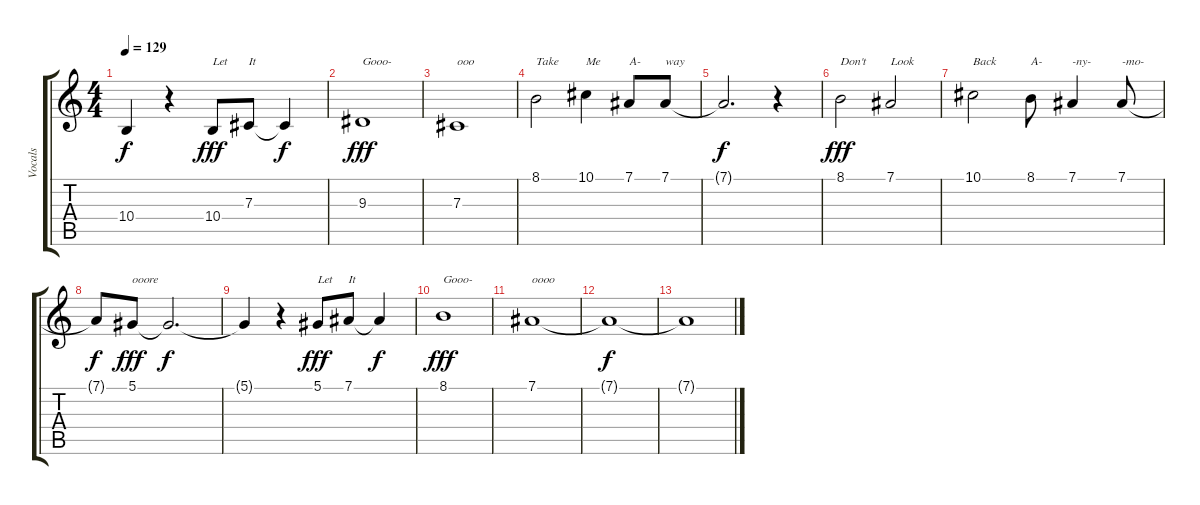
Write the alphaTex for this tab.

\track ("Vocals" "Vocals") {instrument violin}
\staff {score tabs}
\tuning (Eb4 Bb3 Gb3 Db3 Ab2 Db2) {hide}
\ts (4 4)
\tempo 129
\clef g2
\ks c
10.4{t}.4{dy f} r.4 10.4.8{txt "Let" dy fff} 7.3.8{txt "It"} 7.3{t}.4{dy f} |
9.3.1{txt "Gooo-" dy fff} |
7.3.1{txt "ooo"} |
8.1.2{txt "Take"} 10.1.4{txt "Me"} 7.1.8{txt "A-"} 7.1.8{txt "way"} |
7.1{t}.2{d dy f} r.4 |
8.1.2{txt "Don't" dy fff} 7.1.2{txt "Look"} |
10.1.2{txt "Back"} 8.1.8{txt "A-"} 7.1.4{txt "-ny-"} 7.1.8{txt "-mo-"} |
7.1{t}.8{dy f} 5.1.8{txt "ooore" dy fff} 5.1{t}.2{d dy f} |
5.1{t}.4 r.4 5.1.8{txt "Let" dy fff} 7.1.8{txt "It"} 7.1{t}.4{dy f} |
8.1.1{txt "Gooo-" dy fff} |
7.1.1{txt "oooo"} |
7.1{t}.1{dy f volume 0} |
7.1{t}.1
